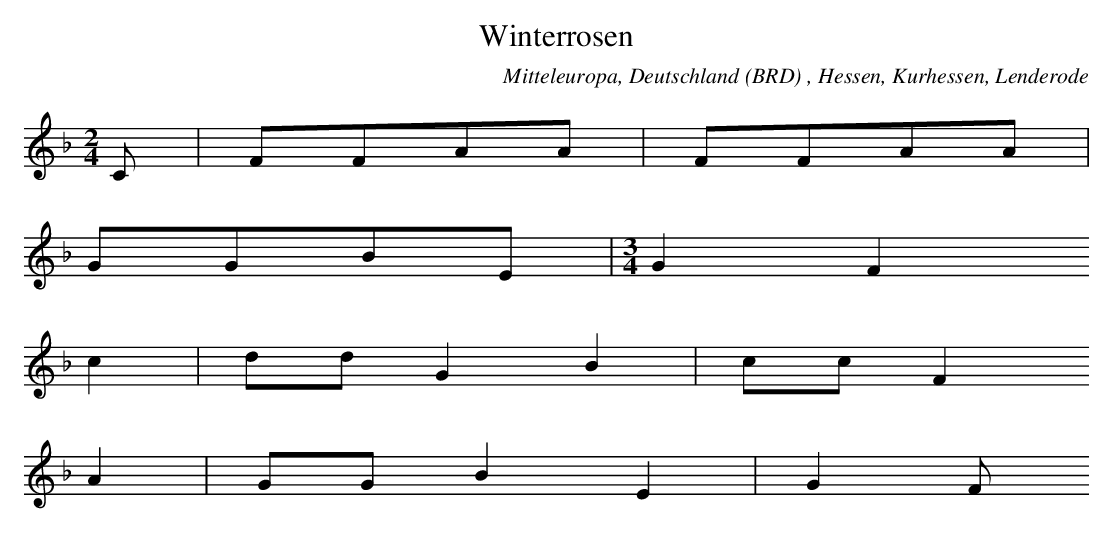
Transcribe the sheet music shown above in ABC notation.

X:1
T: Winterrosen
O: Mitteleuropa, Deutschland (BRD) , Hessen, Kurhessen, Lenderode
M: 2/4
L: 1/8
K: F
C | FFAA | FFAA |
GGBE |[M:3/4] G2F2
c2 | ddG2B2 | ccF2
A2 | GGB2E2 | G2F
